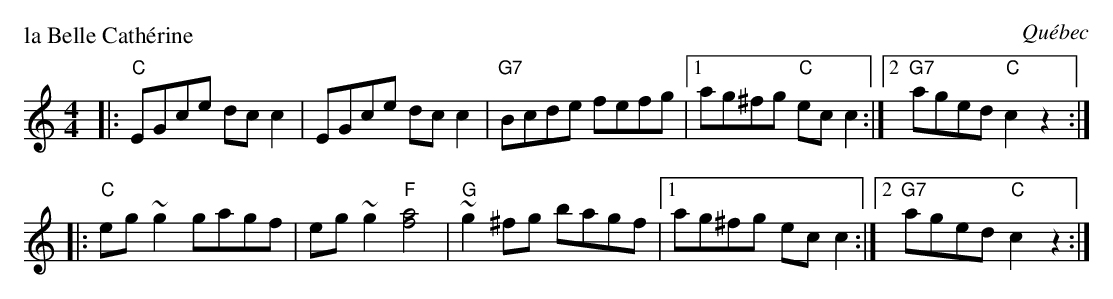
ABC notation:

X:1
P: la Belle Cath\'erine
O: Qu\'ebec
M: 4/4
L: 1/8
K: C
|: "C"EGce dcc2 | EGce dcc2 | "G7"Bcde fefg |1 ag^fg "C"ecc2 :|2 "G7"aged "C"c2z2 :|
|: "C"eg~g2 gagf | eg~g2 "F"[a4f4] | "G"~g2^fg bagf |1 ag^fg ecc2 :|2 "G7"aged "C"c2z2 :|
